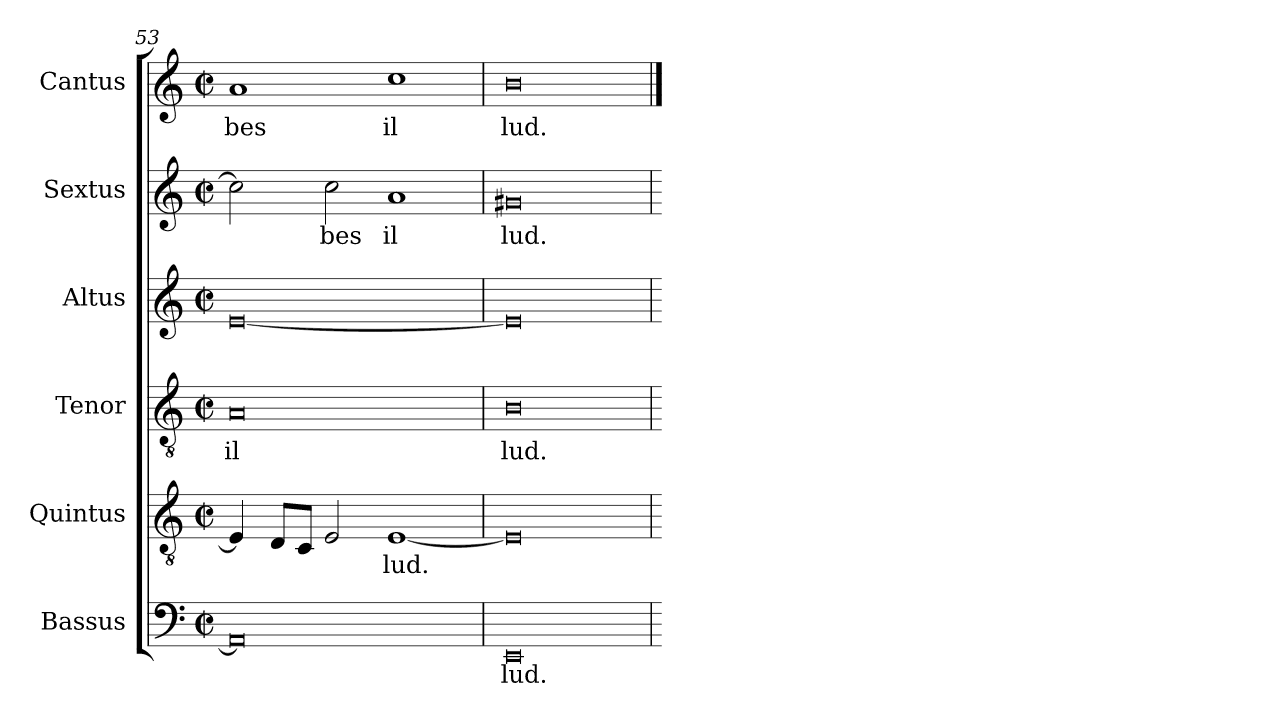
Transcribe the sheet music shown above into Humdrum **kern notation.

**kern	**text	**kern	**text	**kern	**text	**kern	**kern	**text	**kern	**text
*part6	*part6	*part5	*part5	*part4	*part4	*part3	*part2	*part2	*part1	*part1
*staff6	*staff6	*staff5	*staff5	*staff4	*staff4	*staff3	*staff2	*staff2	*staff1	*staff1
*I"Bassus	*	*I"Quintus	*	*I"Tenor	*	*I"Altus	*I"Sextus	*	*I"Cantus	*
*clefF4	*	*clefGv2	*	*clefGv2	*	*clefG2	*clefG2	*	*clefG2	*
*	*	*k[]	*	*	*	*	*	*	*	*
*	*	*C:	*	*	*	*	*	*	*	*
*M2/2	*	*M2/2	*	*M2/2	*	*M2/2	*M2/2	*	*M2/2	*
*met(c|)	*	*met(c|)	*	*met(c|)	*	*met(c|)	*met(c|)	*	*met(c|)	*
=53	=53	=53	=53	=53	=53	=53	=53	=53	=53	=53
!	!	!	!	!	!LO:LY:b:cj	!	!	!	!	!LO:LY:b:cj
0AA]	.	4E/]	.	0A	il	[<0e	2cc\]	.	1a	bes
.	.	8D/L	.	.	.	.	.	.	.	.
.	.	8C/J	.	.	.	.	.	.	.	.
!	!	!	!	!	!	!	!	!LO:LY:b:cj	!	!
.	.	2E/	.	.	.	.	2cc\	bes	.	.
!	!	!	!LO:LY:b	!	!	!	!	!LO:LY:b:cj	!	!LO:LY:b:cj
.	.	[<1E	lud.	.	.	.	1a	il	1cc	il
=54	=54	=54	=54	=54	=54	=54	=54	=54	=54	=54
!	!LO:LY:b:cj	!	!	!	!LO:LY:b:cj	!	!	!LO:LY:b:cj	!	!LO:LY:b:cj
0EE	lud.	0E]	.	0B	lud.	0e]	0g#X	lud.	0b	lud.
=	==	=	==	=	==	=	=	==	==	==
*-	*-	*-	*-	*-	*-	*-	*-	*-	*-	*-
